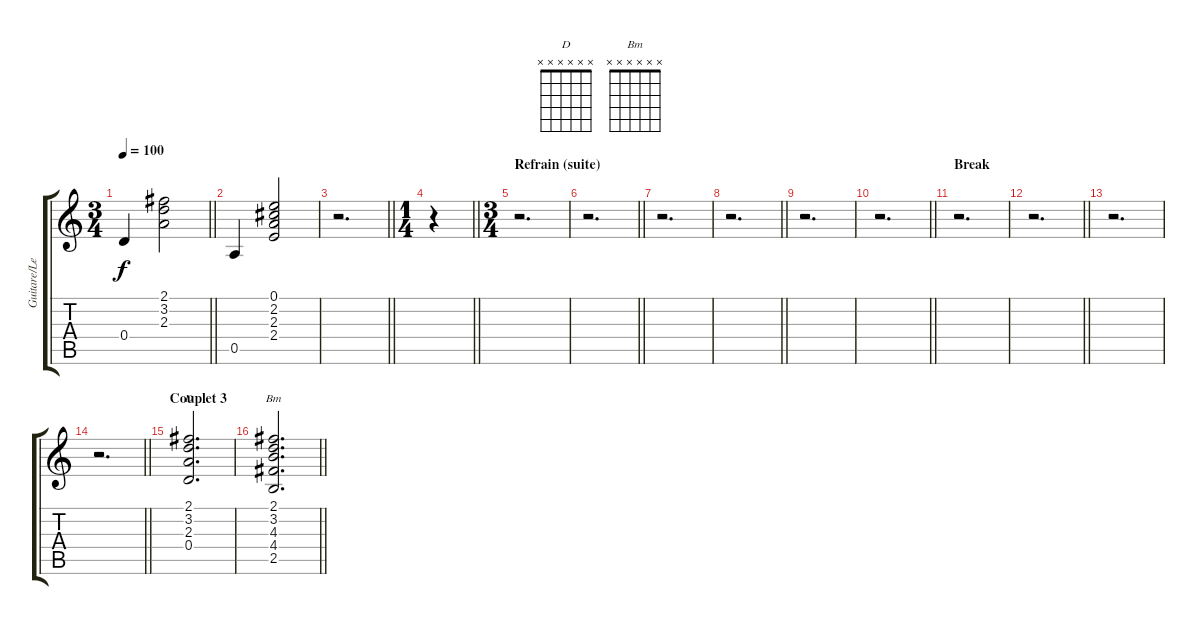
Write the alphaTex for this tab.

\track ("Guitare/Lead" "Guitare/Le") {instrument acousticguitarsteel}
\staff {score tabs}
\tuning (E4 B3 G3 D3 A2 E2) {hide}
\chord ("D" x x x x x x)
\chord ("Bm" x x x x x x)
\ts (3 4)
\tempo 100
\clef g2
\barLineRight lightlight
\ks c
0.4.4{dy f} (2.1 3.2 2.3).2 |
0.5.4 (0.1 2.2 2.3 2.4).2 |
\barLineRight lightlight
r.2{d} |
\ts (1 4)
\barLineRight lightlight
r.4 |
\ts (3 4)
\section ("" "Refrain (suite)")
r.2{d} |
\barLineRight lightlight
r.2{d} |
r.2{d} |
\barLineRight lightlight
r.2{d} |
r.2{d} |
\barLineRight lightlight
r.2{d} |
\section ("" "Break")
r.2{d} |
\barLineRight lightlight
r.2{d} |
r.2{d} |
\barLineRight lightlight
r.2{d} |
\section ("" "Couplet 3")
(2.1 3.2 2.3 0.4).2{d ch "D"} |
\barLineRight lightlight
(2.1 3.2 4.3 4.4 2.5).2{d ch "Bm"}
